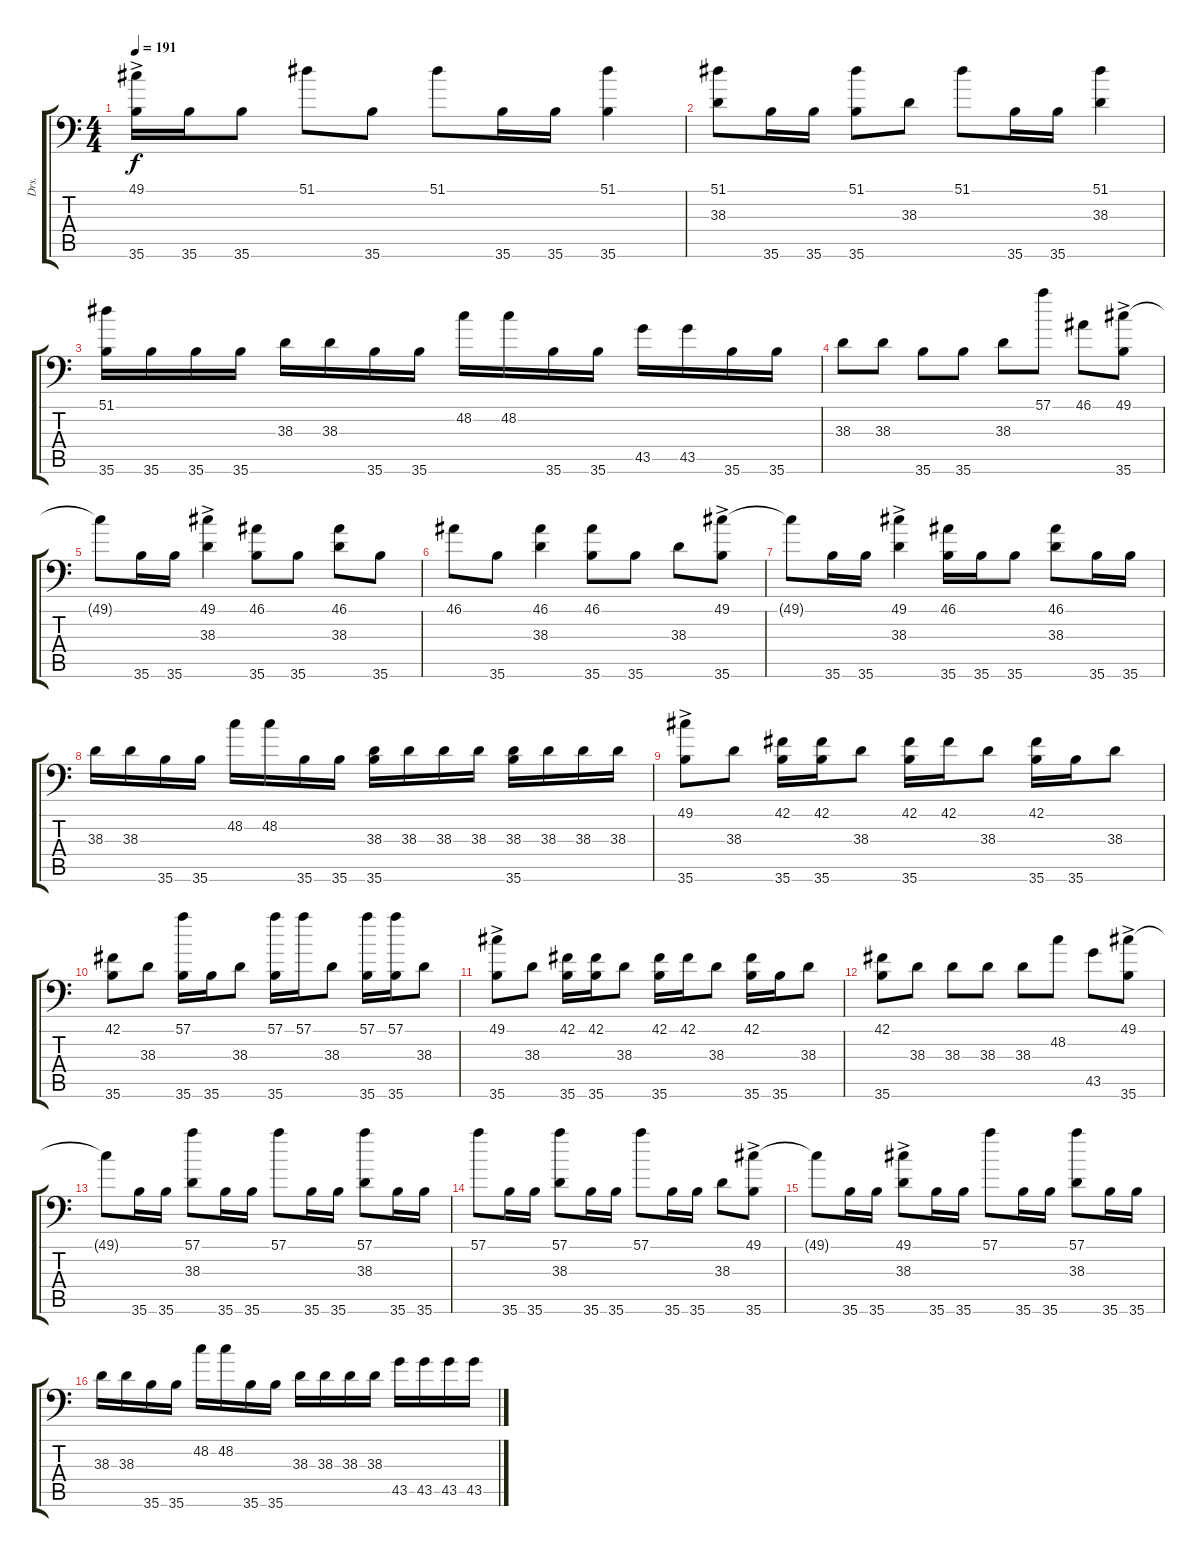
\track ("Drs." "Drs.") {instrument acousticgrandpiano}
\staff {score tabs}
\tuning (C-1 C-1 C-1 C-1 C-1 C-1) {hide}
\ts (4 4)
\tempo 191
\clef f4
\ks c
(49.1{ac} 35.6).16{dy f} 35.6.16 35.6.8 51.1.8 35.6.8 51.1.8 35.6.16 35.6.16 (51.1 35.6).4 |
(51.1 38.3).8 35.6.16 35.6.16 (51.1 35.6).8 38.3.8 51.1.8 35.6.16 35.6.16 (51.1 38.3).4 |
(51.1 35.6).16 35.6.16 35.6.16 35.6.16 38.3.16 38.3.16 35.6.16 35.6.16 48.2.16 48.2.16 35.6.16 35.6.16 43.5.16 43.5.16 35.6.16 35.6.16 |
38.3.8 38.3.8 35.6.8 35.6.8 38.3.8 57.1.8 46.1.8 (49.1{ac} 35.6).8 |
49.1{t}.8 35.6.16 35.6.16 (49.1{ac} 38.3).4 (46.1 35.6).8 35.6.8 (46.1 38.3).8 35.6.8 |
46.1.8 35.6.8 (46.1 38.3).4 (46.1 35.6).8 35.6.8 38.3.8 (49.1{ac} 35.6).8 |
49.1{t}.8 35.6.16 35.6.16 (49.1{ac} 38.3).4 (46.1 35.6).16 35.6.16 35.6.8 (46.1 38.3).8 35.6.16 35.6.16 |
38.3.16 38.3.16 35.6.16 35.6.16 48.2.16 48.2.16 35.6.16 35.6.16 (38.3 35.6).16 38.3.16 38.3.16 38.3.16 (38.3 35.6).16 38.3.16 38.3.16 38.3.16 |
(49.1{ac} 35.6).8 38.3.8 (42.1 35.6).16 (42.1 35.6).16 38.3.8 (42.1 35.6).16 42.1.16 38.3.8 (42.1 35.6).16 35.6.16 38.3.8 |
(42.1 35.6).8 38.3.8 (57.1 35.6).16 35.6.16 38.3.8 (57.1 35.6).16 57.1.16 38.3.8 (57.1 35.6).16 (57.1 35.6).16 38.3.8 |
(49.1{ac} 35.6).8 38.3.8 (42.1 35.6).16 (42.1 35.6).16 38.3.8 (42.1 35.6).16 42.1.16 38.3.8 (42.1 35.6).16 35.6.16 38.3.8 |
(42.1 35.6).8 38.3.8 38.3.8 38.3.8 38.3.8 48.2.8 43.5.8 (49.1{ac} 35.6).8 |
49.1{t}.8 35.6.16 35.6.16 (57.1 38.3).8 35.6.16 35.6.16 57.1.8 35.6.16 35.6.16 (57.1 38.3).8 35.6.16 35.6.16 |
57.1.8 35.6.16 35.6.16 (57.1 38.3).8 35.6.16 35.6.16 57.1.8 35.6.16 35.6.16 38.3.8 (49.1{ac} 35.6).8 |
49.1{t}.8 35.6.16 35.6.16 (49.1{ac} 38.3).8 35.6.16 35.6.16 57.1.8 35.6.16 35.6.16 (57.1 38.3).8 35.6.16 35.6.16 |
38.3.16 38.3.16 35.6.16 35.6.16 48.2.16 48.2.16 35.6.16 35.6.16 38.3.16 38.3.16 38.3.16 38.3.16 43.5.16 43.5.16 43.5.16 43.5.16
